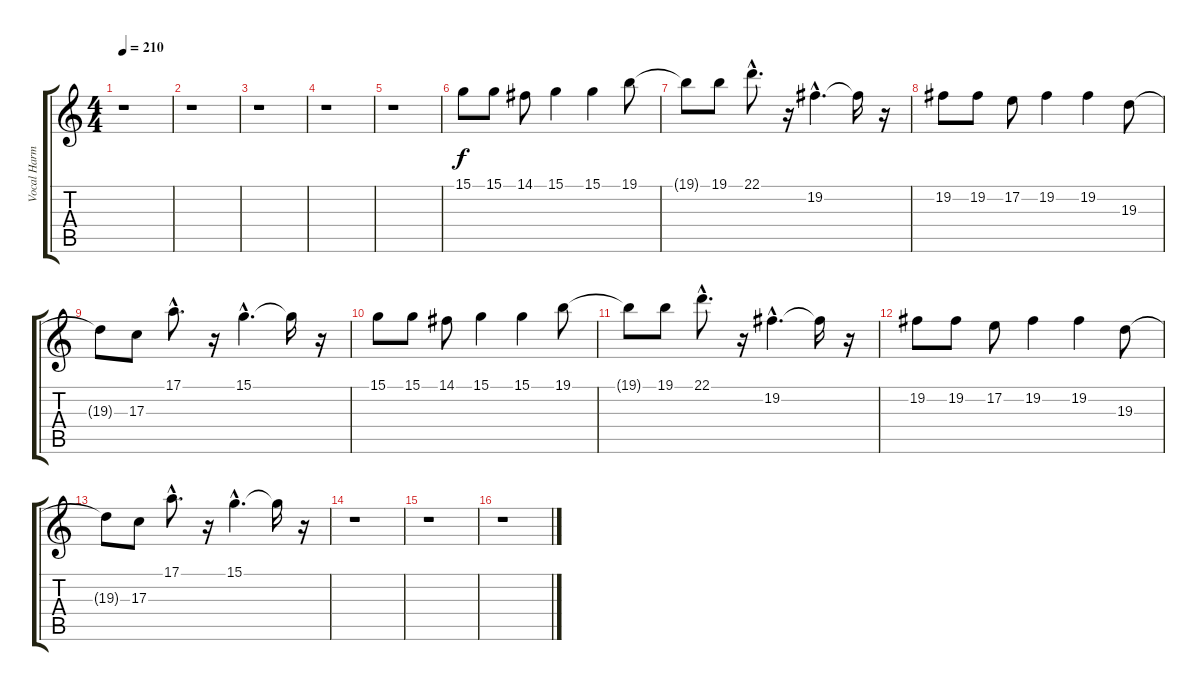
\track ("Vocal Harmony" "Vocal Harm") {instrument choiraahs}
\staff {score tabs}
\tuning (E4 B3 G3 D3 A2 E2) {hide}
\ts (4 4)
\tempo 210
\clef g2
\ks c
r.1{dy f} |
r.1 |
r.1 |
r.1 |
r.1 |
15.1.8 15.1.8 14.1.8 15.1.4 15.1.4 19.1.8 |
19.1{t}.8 19.1.8 22.1{hac}.8{d} r.16 19.2{hac}.4{d} 19.2{t}.16 r.16 |
19.2.8 19.2.8 17.2.8 19.2.4 19.2.4 19.3.8 |
19.3{t}.8 17.3.8 17.1{hac}.8{d} r.16 15.1{hac}.4{d} 15.1{t}.16 r.16 |
15.1.8 15.1.8 14.1.8 15.1.4 15.1.4 19.1.8 |
19.1{t}.8 19.1.8 22.1{hac}.8{d} r.16 19.2{hac}.4{d} 19.2{t}.16 r.16 |
19.2.8 19.2.8 17.2.8 19.2.4 19.2.4 19.3.8 |
19.3{t}.8 17.3.8 17.1{hac}.8{d} r.16 15.1{hac}.4{d} 15.1{t}.16 r.16 |
r.1 |
r.1 |
r.1
